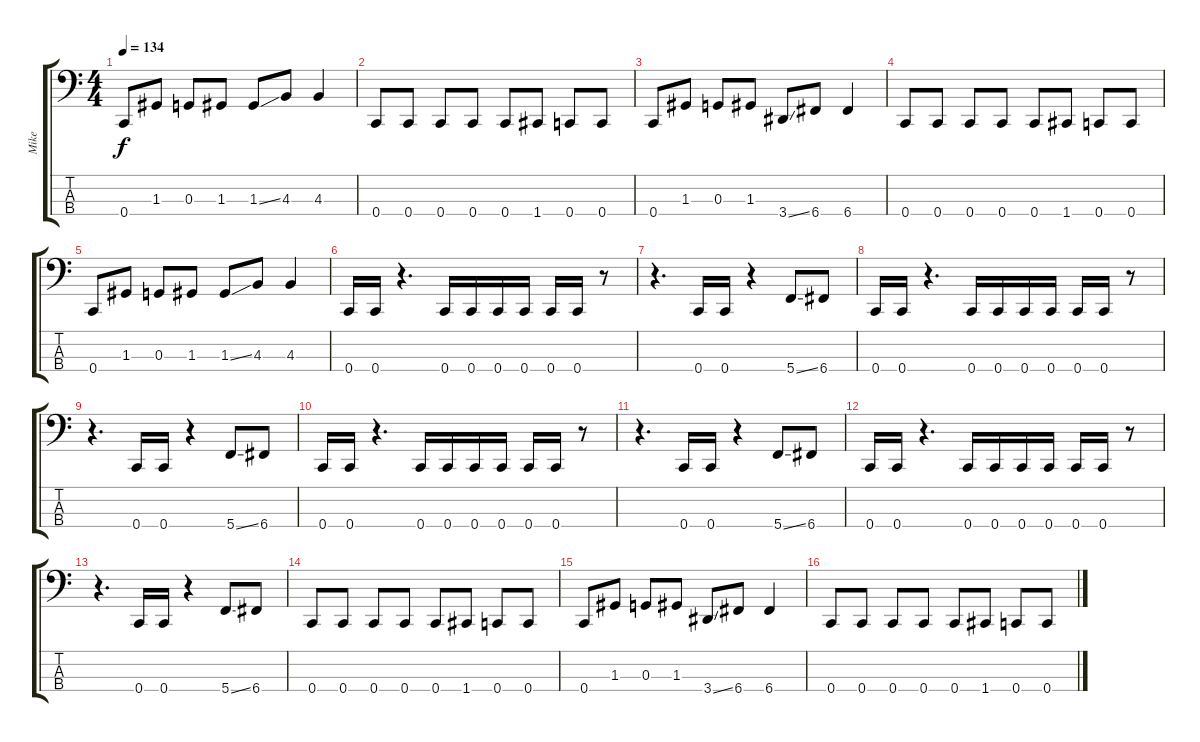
\track ("Mike" "Mike") {instrument electricbasspick}
\staff {score tabs}
\tuning (F2 C2 G1 C1) {hide}
\ts (4 4)
\tempo 134
\clef f4
\ks c
0.4.8{dy f} 1.3.8 0.3.8 1.3.8 1.3{ss}.8 4.3.8 4.3.4 |
0.4.8 0.4.8 0.4.8 0.4.8 0.4.8 1.4.8 0.4.8 0.4.8 |
0.4.8 1.3.8 0.3.8 1.3.8 3.4{ss}.8 6.4.8 6.4.4 |
0.4.8 0.4.8 0.4.8 0.4.8 0.4.8 1.4.8 0.4.8 0.4.8 |
0.4.8 1.3.8 0.3.8 1.3.8 1.3{ss}.8 4.3.8 4.3.4 |
0.4.16 0.4.16 r.4{d} 0.4.16 0.4.16 0.4.16 0.4.16 0.4.16 0.4.16 r.8 |
r.4{d} 0.4.16 0.4.16 r.4 5.4{ss}.8 6.4.8 |
0.4.16 0.4.16 r.4{d} 0.4.16 0.4.16 0.4.16 0.4.16 0.4.16 0.4.16 r.8 |
r.4{d} 0.4.16 0.4.16 r.4 5.4{ss}.8 6.4.8 |
0.4.16 0.4.16 r.4{d} 0.4.16 0.4.16 0.4.16 0.4.16 0.4.16 0.4.16 r.8 |
r.4{d} 0.4.16 0.4.16 r.4 5.4{ss}.8 6.4.8 |
0.4.16 0.4.16 r.4{d} 0.4.16 0.4.16 0.4.16 0.4.16 0.4.16 0.4.16 r.8 |
r.4{d} 0.4.16 0.4.16 r.4 5.4{ss}.8 6.4.8 |
0.4.8 0.4.8 0.4.8 0.4.8 0.4.8 1.4.8 0.4.8 0.4.8 |
0.4.8 1.3.8 0.3.8 1.3.8 3.4{ss}.8 6.4.8 6.4.4 |
0.4.8 0.4.8 0.4.8 0.4.8 0.4.8 1.4.8 0.4.8 0.4.8
